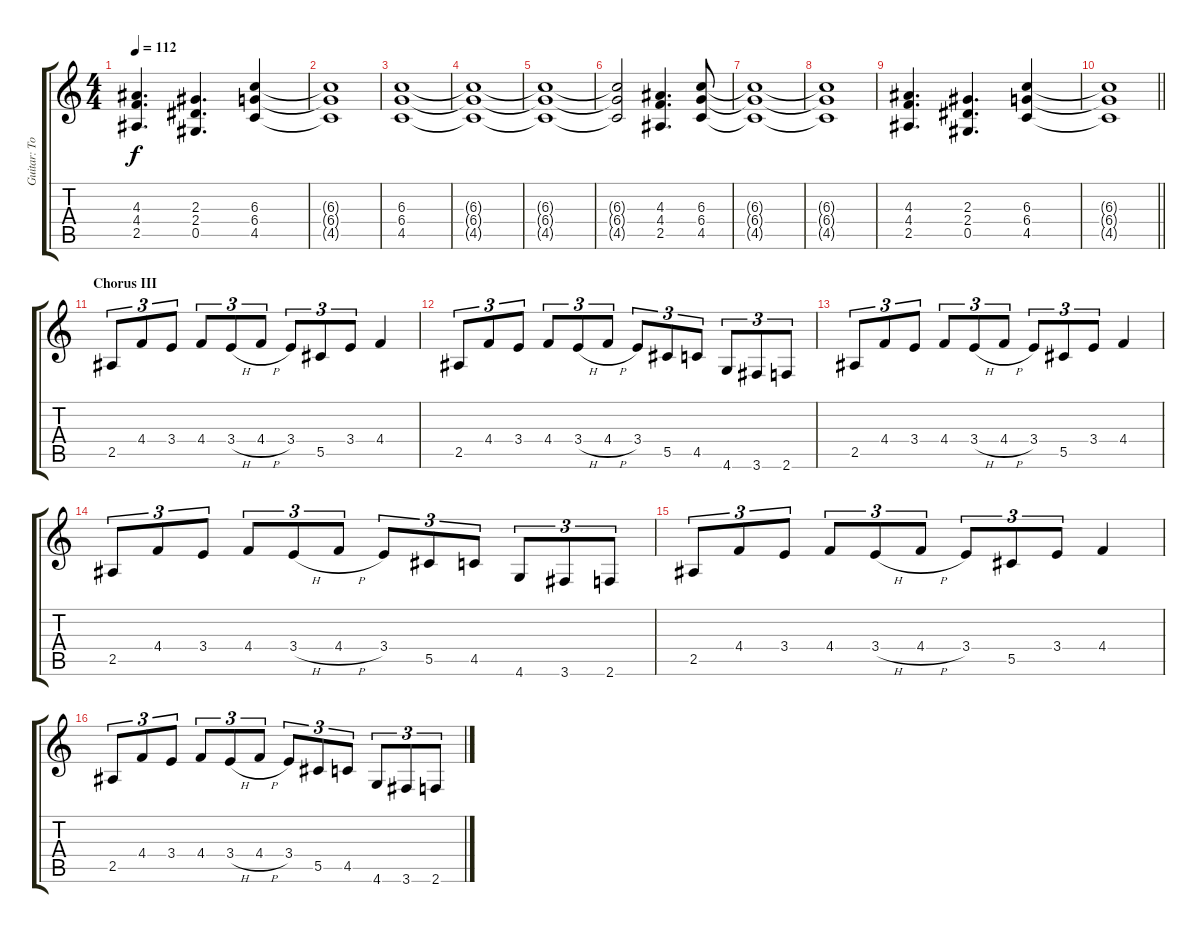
\track ("Guitar: Tony" "Guitar: To") {instrument overdrivenguitar}
\staff {score tabs}
\tuning (Eb4 Bb3 Gb3 Db3 Ab2 Eb2) {hide}
\ts (4 4)
\tempo 112
\clef g2
\ks c
(4.3 4.4 2.5).4{d dy f volume 13} (2.3 2.4 0.5).4{d} (6.3 6.4 4.5).4 |
(6.3{t} 6.4{t} 4.5{t}).1 |
(6.3 6.4 4.5).1{volume 0} |
(6.3{t} 6.4{t} 4.5{t}).1 |
(6.3{t} 6.4{t} 4.5{t}).1 |
(6.3{t} 6.4{t} 4.5{t}).2 (4.3 4.4 2.5).4{d volume 13} (6.3 6.4 4.5).8{volume 0} |
(6.3{t} 6.4{t} 4.5{t}).1 |
(6.3{t} 6.4{t} 4.5{t}).1 |
(4.3 4.4 2.5).4{d volume 13} (2.3 2.4 0.5).4{d} (6.3 6.4 4.5).4 |
\barLineRight lightlight
(6.3{t} 6.4{t} 4.5{t}).1 |
\section ("" "Chorus III")
2.5.8{tu (3 2)} 4.4.8{tu (3 2)} 3.4.8{tu (3 2)} 4.4.8{tu (3 2)} 3.4{h}.8{tu (3 2)} 4.4{h}.8{tu (3 2)} 3.4.8{tu (3 2)} 5.5.8{tu (3 2)} 3.4.8{tu (3 2)} 4.4.4 |
2.5.8{tu (3 2)} 4.4.8{tu (3 2)} 3.4.8{tu (3 2)} 4.4.8{tu (3 2)} 3.4{h}.8{tu (3 2)} 4.4{h}.8{tu (3 2)} 3.4.8{tu (3 2)} 5.5.8{tu (3 2)} 4.5.8{tu (3 2)} 4.6.8{tu (3 2)} 3.6.8{tu (3 2)} 2.6.8{tu (3 2)} |
2.5.8{tu (3 2)} 4.4.8{tu (3 2)} 3.4.8{tu (3 2)} 4.4.8{tu (3 2)} 3.4{h}.8{tu (3 2)} 4.4{h}.8{tu (3 2)} 3.4.8{tu (3 2)} 5.5.8{tu (3 2)} 3.4.8{tu (3 2)} 4.4.4 |
2.5.8{tu (3 2)} 4.4.8{tu (3 2)} 3.4.8{tu (3 2)} 4.4.8{tu (3 2)} 3.4{h}.8{tu (3 2)} 4.4{h}.8{tu (3 2)} 3.4.8{tu (3 2)} 5.5.8{tu (3 2)} 4.5.8{tu (3 2)} 4.6.8{tu (3 2)} 3.6.8{tu (3 2)} 2.6.8{tu (3 2)} |
2.5.8{tu (3 2)} 4.4.8{tu (3 2)} 3.4.8{tu (3 2)} 4.4.8{tu (3 2)} 3.4{h}.8{tu (3 2)} 4.4{h}.8{tu (3 2)} 3.4.8{tu (3 2)} 5.5.8{tu (3 2)} 3.4.8{tu (3 2)} 4.4.4 |
2.5.8{tu (3 2)} 4.4.8{tu (3 2)} 3.4.8{tu (3 2)} 4.4.8{tu (3 2)} 3.4{h}.8{tu (3 2)} 4.4{h}.8{tu (3 2)} 3.4.8{tu (3 2)} 5.5.8{tu (3 2)} 4.5.8{tu (3 2)} 4.6.8{tu (3 2)} 3.6.8{tu (3 2)} 2.6.8{tu (3 2)}
